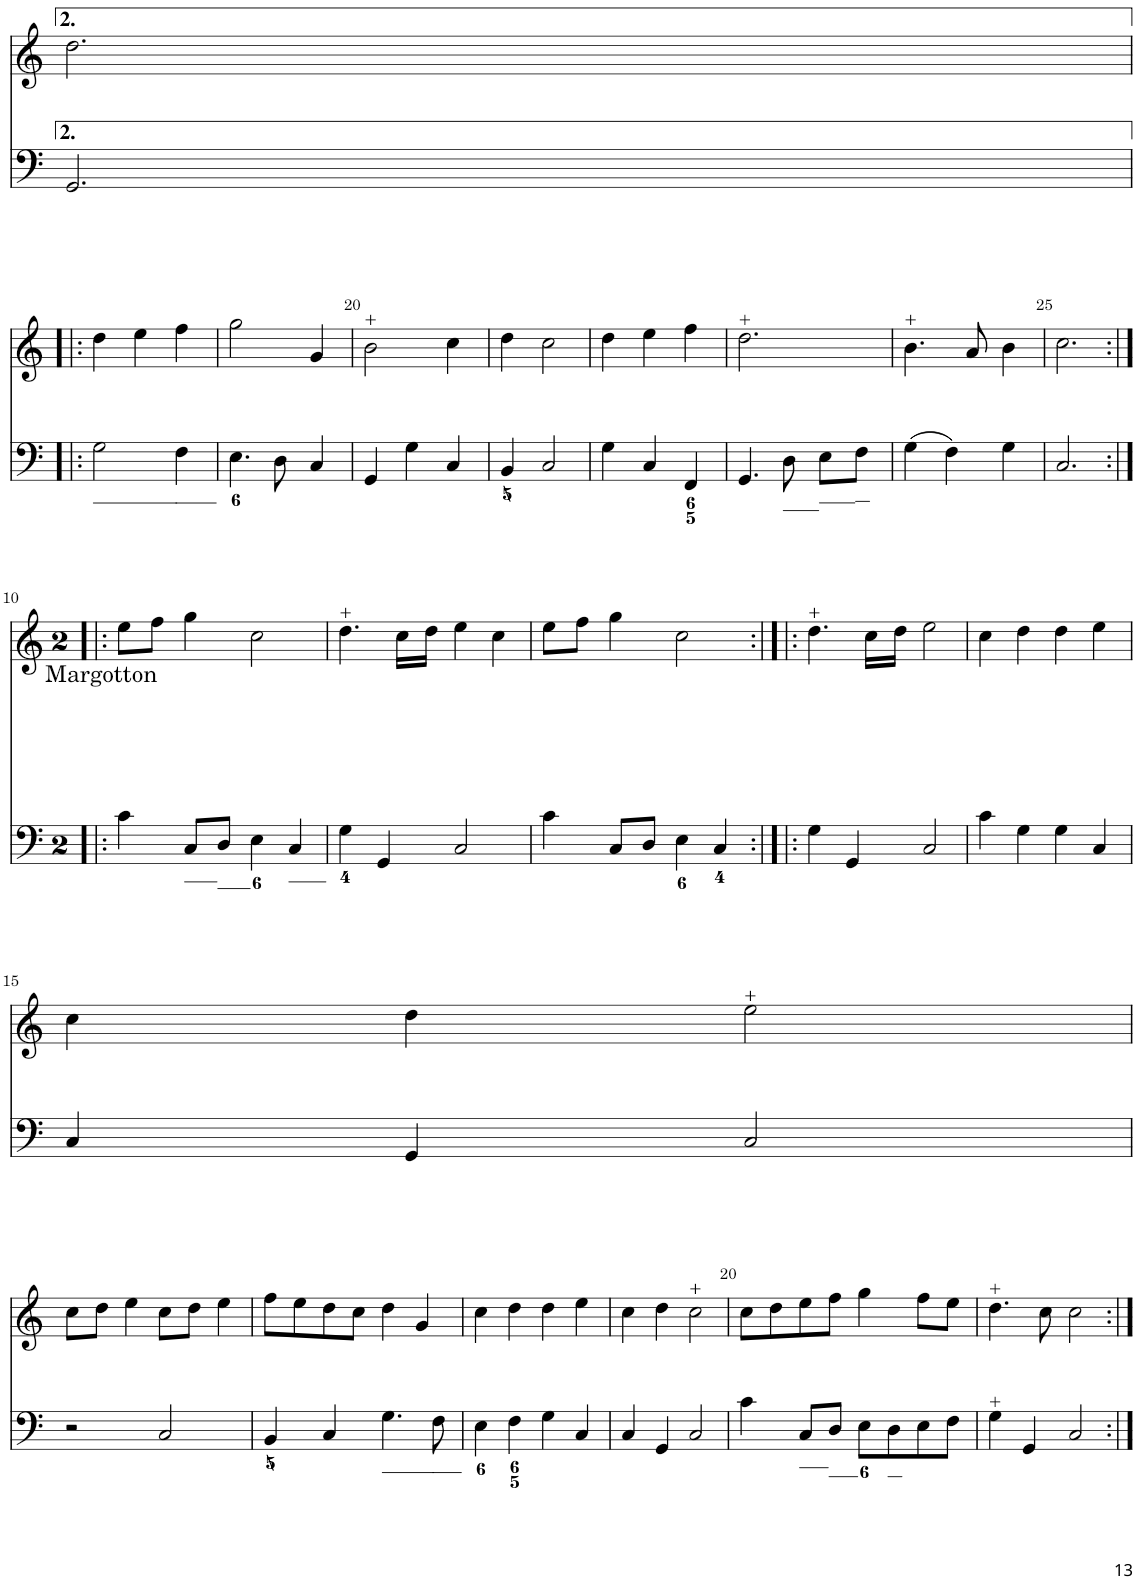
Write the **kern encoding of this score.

**kern	**kern
*part2	*part1
*staff2	*staff1
*I"Violoncello	*I"Flute
*I'Vc	*I'Fl
!!LO:PB:g=z
*clefF4	*clefG2
*k[]	*k[]
*M3/4	*M3/4
=17	=17
2.GG/	2.dd\
!!LO:LB:g=z
=18!|:	=18!|:
2G\	4dd\
.	4ee\
4F\	4ff\
=19	=19
4.E\	2gg\
8D\	.
4C/	4g/
=20	=20
4GG/	2b\
4G\	.
4C/	4cc\
=21	=21
4BB/	4dd\
2C/	2cc\
=22	=22
4G\	4dd\
4C/	4ee\
4FF/	4ff\
=23	=23
4.GG/	2.dd\
8D\	.
8E\L	.
8F\J	.
=24	=24
(4G\	4.b\
4F\)	.
.	8a/
4G\	4b\
=25	=25
2.C/	2.cc\
!!LO:LB:g=z
=10:|!|:	=10:|!|:
*M2/2	*M2/2
!LO:TX:a:t=Margotton	!
4c\	8ee\L
.	8ff\J
8C/L	4gg\
8D/J	.
4E\	2cc\
4C/	.
=11	=11
4G\	4.dd\
4GG/	.
.	16cc\LL
.	16dd\JJ
2C/	4ee\
.	4cc\
=12	=12
4c\	8ee\L
.	8ff\J
8C/L	4gg\
8D/J	.
4E\	2cc\
4C/	.
=13:|!|:	=13:|!|:
4G\	4.dd\
4GG/	.
.	16cc\LL
.	16dd\JJ
2C/	2ee\
=14	=14
4c\	4cc\
4G\	4dd\
4G\	4dd\
4C/	4ee\
!!LO:LB:g=z
=15	=15
4C/	4cc\
4GG/	4dd\
2C/	2ee\
!!LO:LB:g=z
=16	=16
2r	8cc\L
.	8dd\J
.	4ee\
2C/	8cc\L
.	8dd\J
.	4ee\
=17	=17
4BB/	8ff\L
.	8ee\
4C/	8dd\
.	8cc\J
4.G\	4dd\
.	4g/
8F\	.
=18	=18
4E\	4cc\
4F\	4dd\
4G\	4dd\
4C/	4ee\
=19	=19
4C/	4cc\
4GG/	4dd\
2C/	2cc\
=20	=20
4c\	8cc\L
.	8dd\
8C/L	8ee\
8D/J	8ff\J
8E\L	4gg\
8D\	.
8E\	8ff\L
8F\J	8ee\J
=21	=21
4G\	4.dd\
4GG/	.
.	8cc\
2C/	2cc\
=:|!	=:|!
*-	*-
